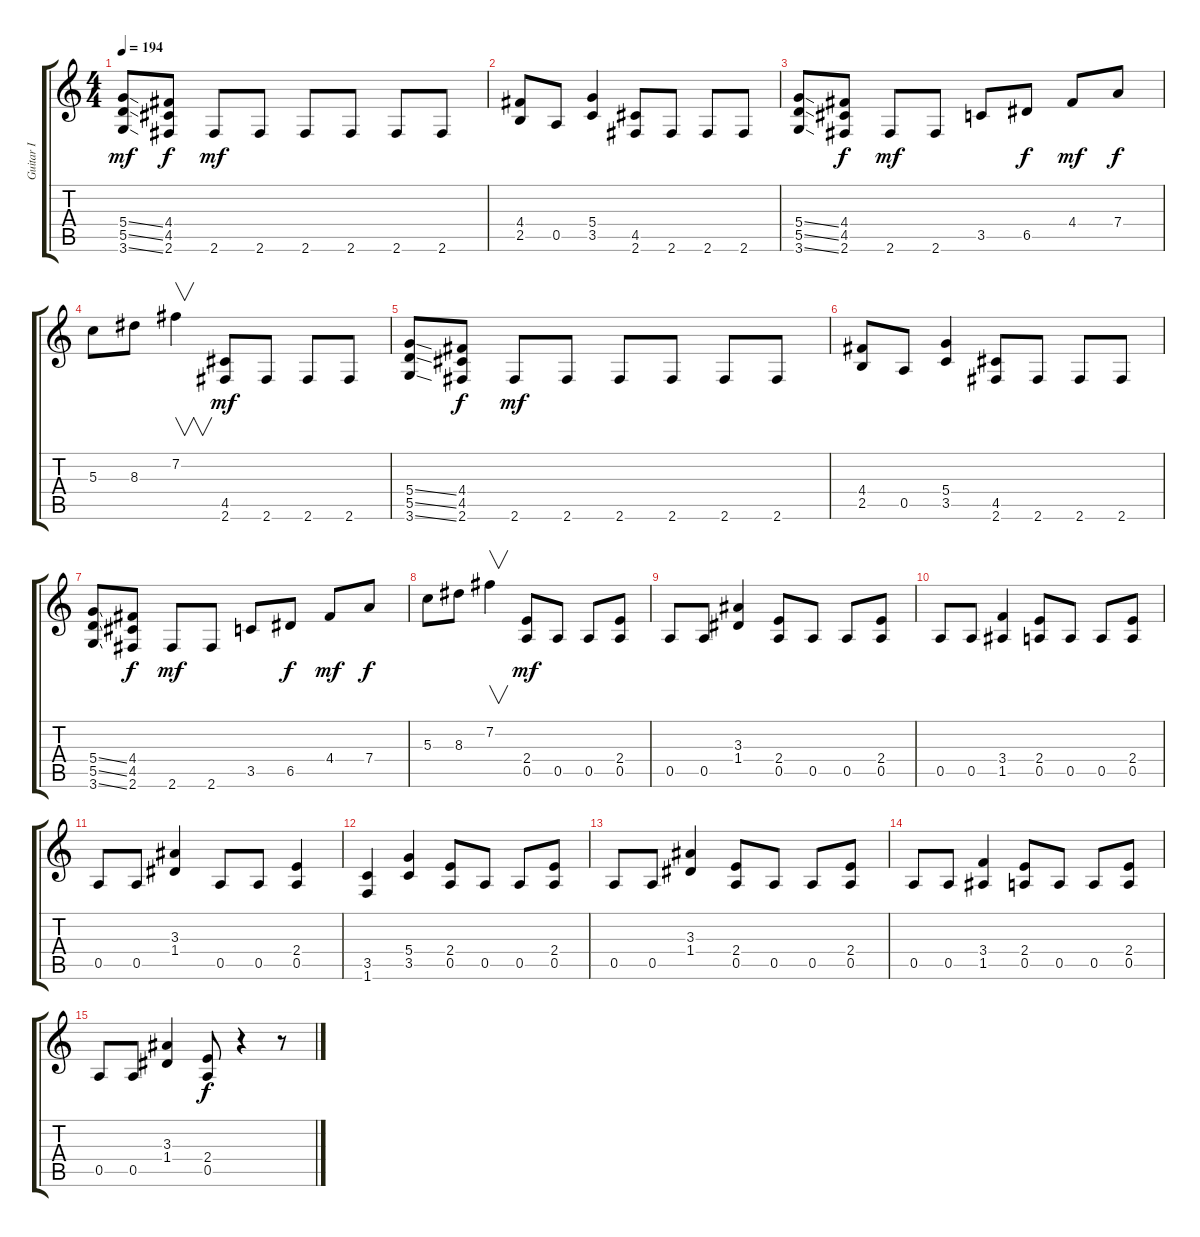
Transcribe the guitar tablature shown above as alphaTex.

\track ("Guitar I" "Guitar I") {instrument distortionguitar}
\staff {score tabs}
\tuning (E4 B3 G3 D3 A2 E2) {hide}
\ts (4 4)
\tempo 194
\clef g2
\ks c
(5.4{ss} 5.5{ss} 3.6{ss}).8{dy mf} (4.4 4.5 2.6).8{dy f} 2.6.8{dy mf} 2.6.8 2.6.8 2.6.8 2.6.8 2.6.8 |
(4.4 2.5).8 0.5.8 (5.4 3.5).4 (4.5 2.6).8 2.6.8 2.6.8 2.6.8 |
(5.4{ss} 5.5{ss} 3.6{ss}).8 (4.4 4.5 2.6).8{dy f} 2.6.8{dy mf} 2.6.8 3.5.8 6.5.8{dy f} 4.4.8{dy mf} 7.4.8{dy f} |
5.3.8 8.3.8 7.2.4{v} (4.5 2.6).8{dy mf} 2.6.8 2.6.8 2.6.8 |
(5.4{ss} 5.5{ss} 3.6{ss}).8 (4.4 4.5 2.6).8{dy f} 2.6.8{dy mf} 2.6.8 2.6.8 2.6.8 2.6.8 2.6.8 |
(4.4 2.5).8 0.5.8 (5.4 3.5).4 (4.5 2.6).8 2.6.8 2.6.8 2.6.8 |
(5.4{ss} 5.5{ss} 3.6{ss}).8 (4.4 4.5 2.6).8{dy f} 2.6.8{dy mf} 2.6.8 3.5.8 6.5.8{dy f} 4.4.8{dy mf} 7.4.8{dy f} |
5.3.8 8.3.8 7.2.4{v} (2.4 0.5).8{dy mf} 0.5.8 0.5.8 (2.4 0.5).8 |
0.5.8 0.5.8 (3.3 1.4).4 (2.4 0.5).8 0.5.8 0.5.8 (2.4 0.5).8 |
0.5.8 0.5.8 (3.4 1.5).4 (2.4 0.5).8 0.5.8 0.5.8 (2.4 0.5).8 |
0.5.8 0.5.8 (3.3 1.4).4 0.5.8 0.5.8 (2.4 0.5).4 |
(3.5 1.6).4 (5.4 3.5).4 (2.4 0.5).8 0.5.8 0.5.8 (2.4 0.5).8 |
0.5.8 0.5.8 (3.3 1.4).4 (2.4 0.5).8 0.5.8 0.5.8 (2.4 0.5).8 |
0.5.8 0.5.8 (3.4 1.5).4 (2.4 0.5).8 0.5.8 0.5.8 (2.4 0.5).8 |
0.5.8 0.5.8 (3.3 1.4).4 (2.4 0.5).8{dy f} r.4 r.8
